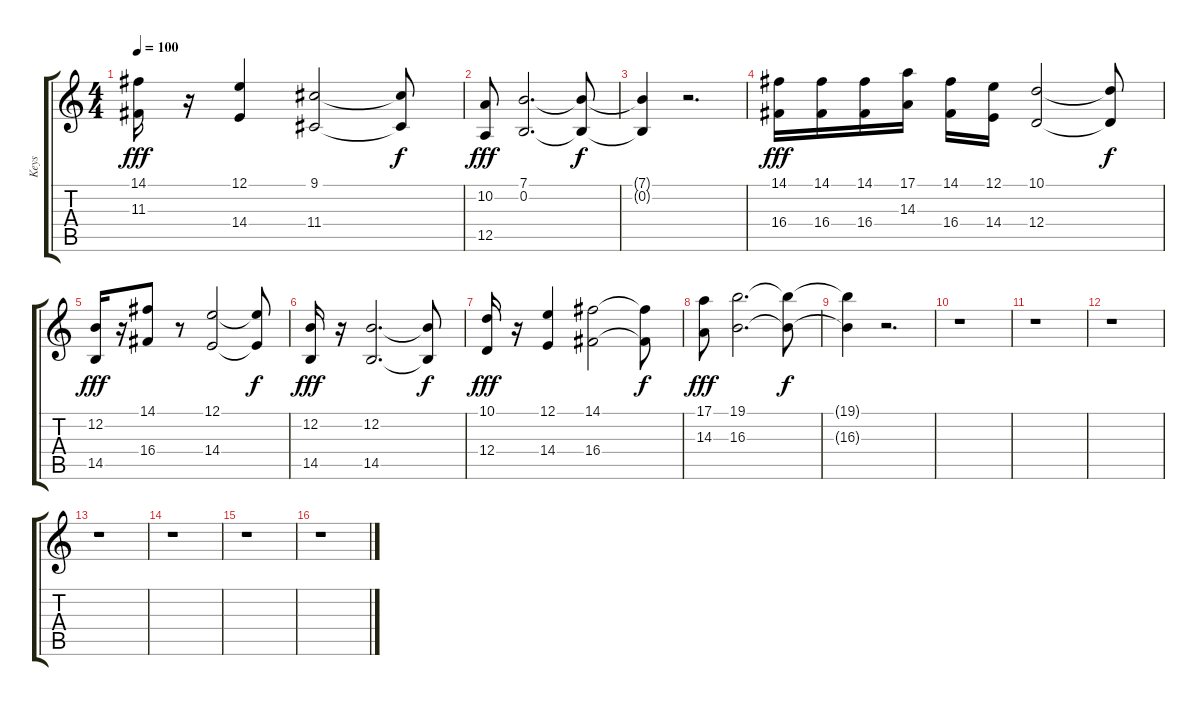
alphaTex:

\track ("Keys" "Keys") {instrument synthbrass1}
\staff {score tabs}
\tuning (E4 B3 G3 D3 A2 E2) {hide}
\ts (4 4)
\tempo 100
\clef g2
\ks c
(14.1 11.3).16{dy fff} r.16 (12.1 14.4).4 (9.1 11.4).2 (9.1{t} 11.4{t}).8{dy f} |
(10.2 12.5).8{dy fff} (7.1 0.2).2{d} (7.1{t} 0.2{t}).8{dy f} |
(7.1{t} 0.2{t}).4 r.2{d} |
(14.1 16.4).16{dy fff} (14.1 16.4).16 (14.1 16.4).16 (17.1 14.3).16 (14.1 16.4).16 (12.1 14.4).16 (10.1 12.4).2 (10.1{t} 12.4{t}).8{dy f} |
(12.2 14.5).16{dy fff} r.16 (14.1 16.4).8 r.8 (12.1 14.4).2 (12.1{t} 14.4{t}).8{dy f} |
(12.2 14.5).16{dy fff} r.16 (12.2 14.5).2{d} (12.2{t} 14.5{t}).8{dy f} |
(10.1 12.4).16{dy fff} r.16 (12.1 14.4).4 (14.1 16.4).2 (14.1{t} 16.4{t}).8{dy f} |
(17.1 14.3).8{dy fff} (19.1 16.3).2{d} (19.1{t} 16.3{t}).8{dy f} |
(19.1{t} 16.3{t}).4 r.2{d} |
r.1 |
r.1 |
r.1 |
r.1 |
r.1 |
r.1 |
r.1
